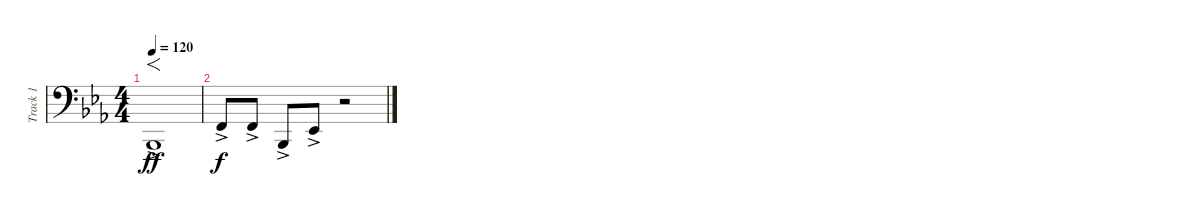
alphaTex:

\track ("Track 1" "Track 1") {instrument bassoon}
\staff {score}
\tuning (G2 D2 A1 E1 B0) {hide}
\ts (4 4)
\tempo 120
\clef f4
\ks eb
1.3{ac}.1{f dy ff} |
3.2{ac}.8{dy f} 3.2{ac}.8 1.3{ac}.8 1.2{ac}.8 r.2
